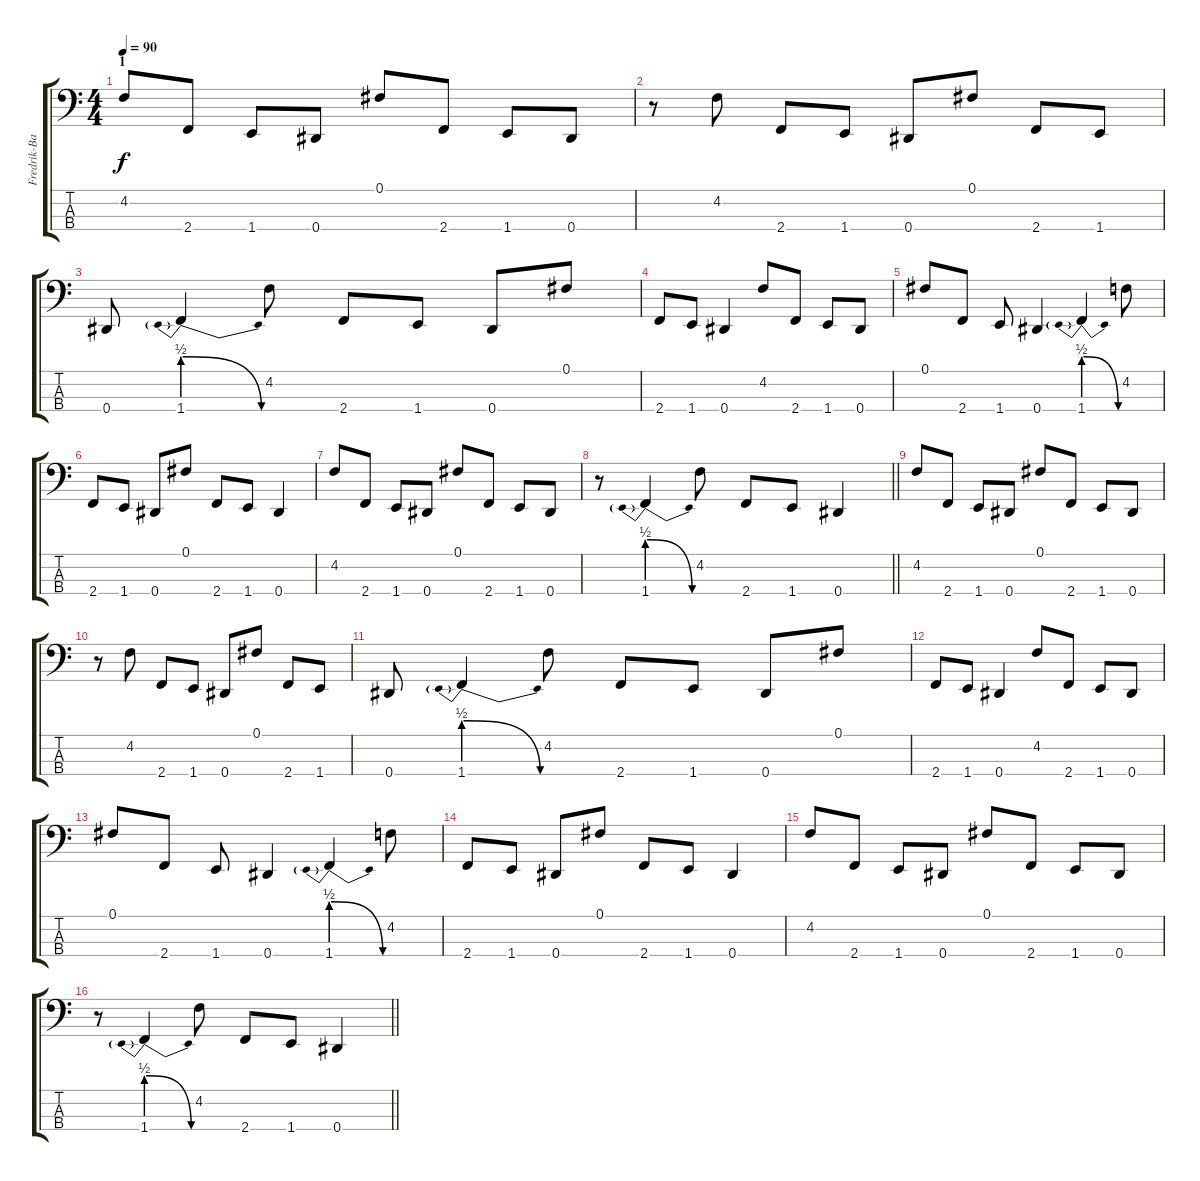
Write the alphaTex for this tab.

\track ("Fredrik-Bass" "Fredrik-Ba") {instrument electricbasspick}
\staff {score tabs}
\tuning (Gb2 Db2 Ab1 Eb1) {hide}
\ts (4 4)
\section ("" "1")
\tempo 90
\clef f4
\ks c
4.2.8{dy f instrument electricbasspick} 2.4.8 1.4.8 0.4.8 0.1.8 2.4.8 1.4.8 0.4.8 |
r.8 4.2.8 2.4.8 1.4.8 0.4.8 0.1.8 2.4.8 1.4.8 |
0.4.8 1.4{be (prebendrelease 0 2 60 0)}.4 4.2.8 2.4.8 1.4.8 0.4.8 0.1.8 |
2.4.8 1.4.8 0.4.4 4.2.8 2.4.8 1.4.8 0.4.8 |
0.1.8 2.4.8 1.4.8 0.4.4 1.4{be (prebendrelease 0 2 60 0)}.4 4.2.8 |
2.4.8 1.4.8 0.4.8 0.1.8 2.4.8 1.4.8 0.4.4 |
4.2.8 2.4.8 1.4.8 0.4.8 0.1.8 2.4.8 1.4.8 0.4.8 |
\barLineRight lightlight
r.8 1.4{be (prebendrelease 0 2 60 0)}.4 4.2.8 2.4.8 1.4.8 0.4.4 |
\section ("" "")
4.2.8 2.4.8 1.4.8 0.4.8 0.1.8 2.4.8 1.4.8 0.4.8 |
r.8 4.2.8 2.4.8 1.4.8 0.4.8 0.1.8 2.4.8 1.4.8 |
0.4.8 1.4{be (prebendrelease 0 2 60 0)}.4 4.2.8 2.4.8 1.4.8 0.4.8 0.1.8 |
2.4.8 1.4.8 0.4.4 4.2.8 2.4.8 1.4.8 0.4.8 |
0.1.8 2.4.8 1.4.8 0.4.4 1.4{be (prebendrelease 0 2 60 0)}.4 4.2.8 |
2.4.8 1.4.8 0.4.8 0.1.8 2.4.8 1.4.8 0.4.4 |
4.2.8 2.4.8 1.4.8 0.4.8 0.1.8 2.4.8 1.4.8 0.4.8 |
\barLineRight lightlight
r.8 1.4{be (prebendrelease 0 2 60 0)}.4 4.2.8 2.4.8 1.4.8 0.4.4
